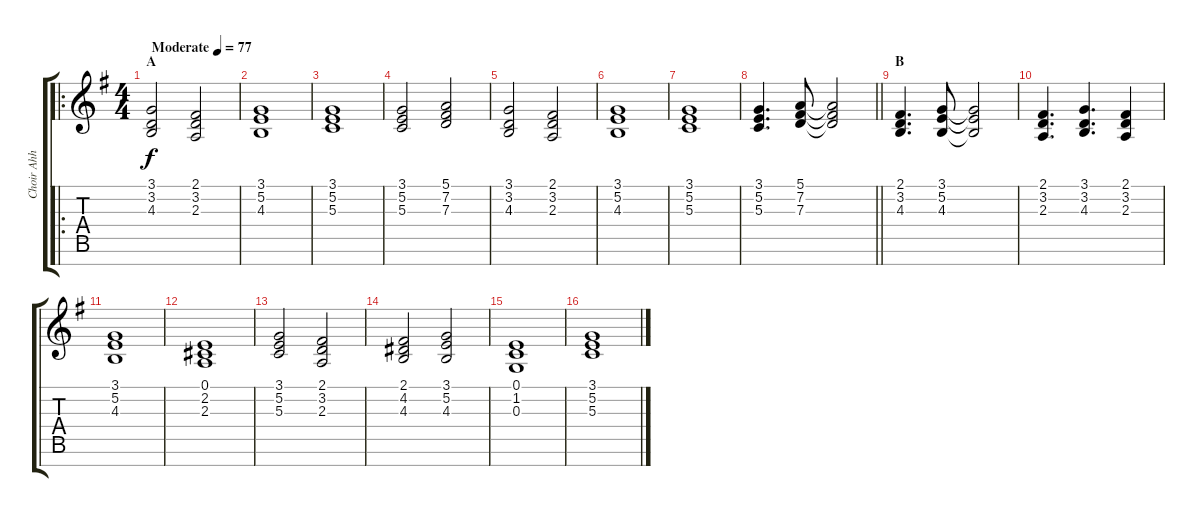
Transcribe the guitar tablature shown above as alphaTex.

\track ("Choir Ahh" "Choir Ahh") {instrument choiraahs}
\staff {score tabs}
\tuning (E4 B3 G3 D3 A2 E2 B1) {hide}
\ro
\ts (4 4)
\section ("" "A")
\tempo (77 "Moderate")
\clef g2
\ks g
(3.1 3.2 4.3).2{dy f volume 5 instrument choiraahs} (2.1 3.2 2.3).2 |
(3.1 5.2 4.3).1 |
(3.1 5.2 5.3).1 |
(3.1 5.2 5.3).2 (5.1 7.2 7.3).2 |
(3.1 3.2 4.3).2 (2.1 3.2 2.3).2 |
(3.1 5.2 4.3).1 |
(3.1 5.2 5.3).1 |
\barLineRight lightlight
(3.1 5.2 5.3).4{d} (5.1 7.2 7.3).8 (5.1{t} 7.2{t} 7.3{t}).2 |
\section ("" "B")
(2.1 3.2 4.3).4{d} (3.1 5.2 4.3).8 (3.1{t} 5.2{t} 4.3{t}).2 |
(2.1 3.2 2.3).4{d} (3.1 3.2 4.3).4{d} (2.1 3.2 2.3).4 |
(3.1 5.2 4.3).1 |
(0.1 2.2 2.3).1 |
(3.1 5.2 5.3).2 (2.1 3.2 2.3).2 |
(2.1 4.2 4.3).2 (3.1 5.2 4.3).2 |
(0.1 1.2 0.3).1 |
(3.1 5.2 5.3).1
